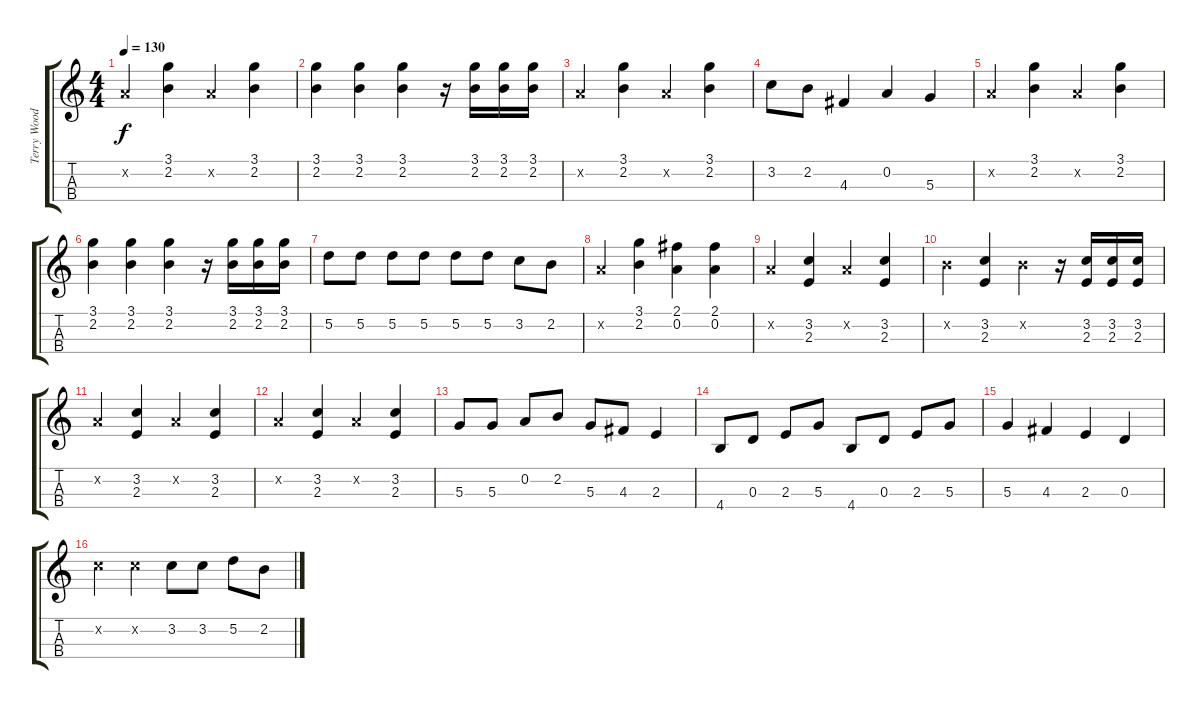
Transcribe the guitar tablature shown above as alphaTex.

\track ("Terry Woods - mandoline" "Terry Wood") {instrument acousticguitarsteel}
\staff {score tabs}
\tuning (E4 A3 D3 G2) {hide}
\ts (4 4)
\tempo 130
\clef g2
\ks c
0.2{x}.4{dy f} (3.1 2.2).4 0.2{x}.4 (3.1 2.2).4 |
(3.1 2.2).4 (3.1 2.2).4 (3.1 2.2).4 r.16 (3.1 2.2).16 (3.1 2.2).16 (3.1 2.2).16 |
0.2{x}.4 (3.1 2.2).4 0.2{x}.4 (3.1 2.2).4 |
3.2.8 2.2.8 4.3.4 0.2.4 5.3.4 |
0.2{x}.4 (3.1 2.2).4 0.2{x}.4 (3.1 2.2).4 |
(3.1 2.2).4 (3.1 2.2).4 (3.1 2.2).4 r.16 (3.1 2.2).16 (3.1 2.2).16 (3.1 2.2).16 |
5.2.8 5.2.8 5.2.8 5.2.8 5.2.8 5.2.8 3.2.8 2.2.8 |
0.2{x}.4 (3.1 2.2).4 (2.1 0.2).4 (2.1 0.2).4 |
0.2{x}.4 (3.2 2.3).4 0.2{x}.4 (3.2 2.3).4 |
2.2{x}.4 (3.2 2.3).4 2.2{x}.4 r.16 (3.2 2.3).16 (3.2 2.3).16 (3.2 2.3).16 |
0.2{x}.4 (3.2 2.3).4 0.2{x}.4 (3.2 2.3).4 |
0.2{x}.4 (3.2 2.3).4 0.2{x}.4 (3.2 2.3).4 |
5.3.8 5.3.8 0.2.8 2.2.8 5.3.8 4.3.8 2.3.4 |
4.4.8 0.3.8 2.3.8 5.3.8 4.4.8 0.3.8 2.3.8 5.3.8 |
5.3.4 4.3.4 2.3.4 0.3.4 |
3.2{x}.4 3.2{x}.4 3.2.8 3.2.8 5.2.8 2.2.8
